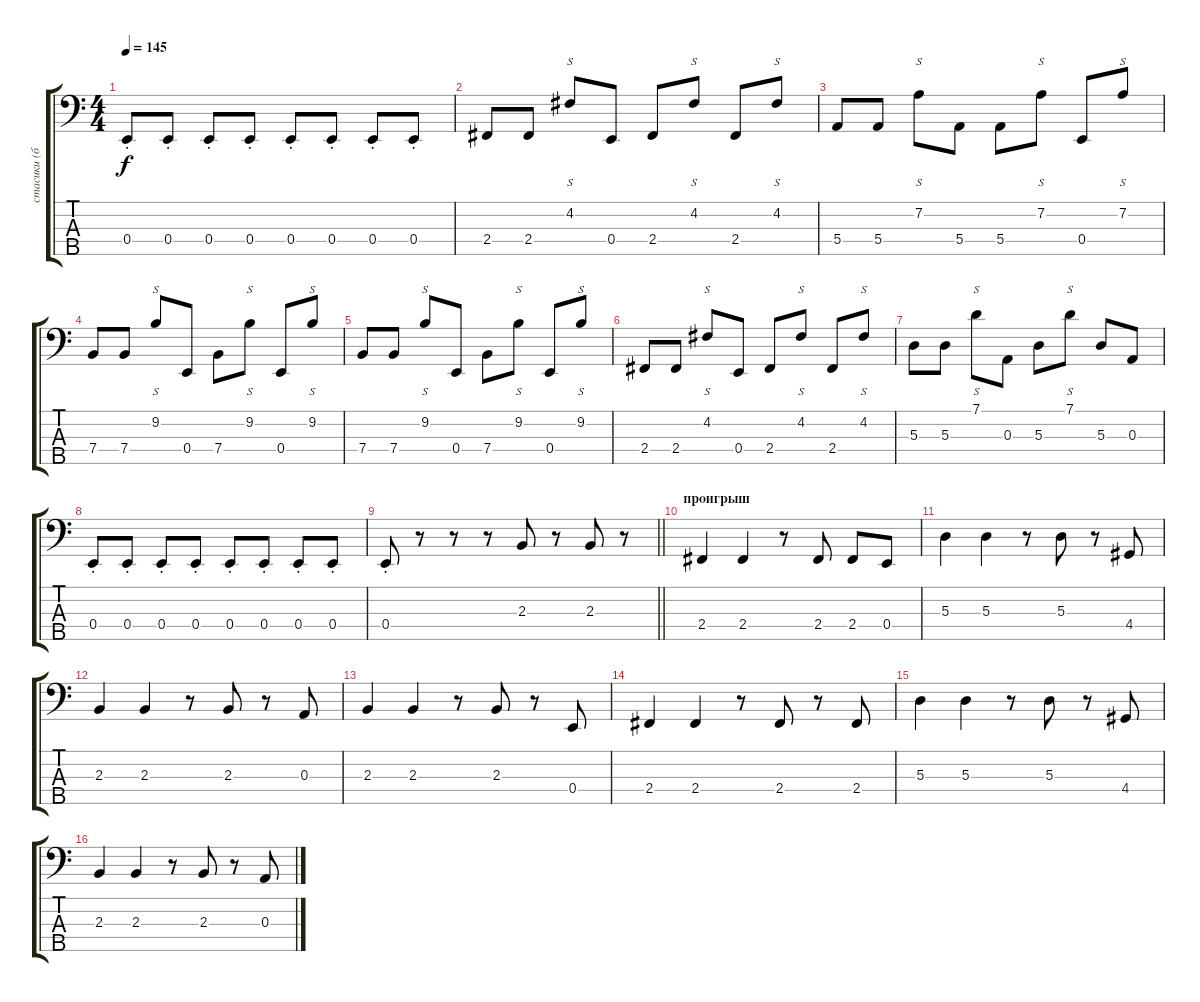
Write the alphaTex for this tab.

\track ("стасики (бас)" "стасики (б") {instrument electricbassfinger}
\staff {score tabs}
\tuning (G2 D2 A1 E1 B0) {hide}
\ts (4 4)
\tempo 145
\clef f4
\ks c
0.4{st}.8{dy f} 0.4{st}.8 0.4{st}.8 0.4{st}.8 0.4{st}.8 0.4{st}.8 0.4{st}.8 0.4{st}.8 |
2.4.8 2.4.8 4.2.8{s} 0.4.8 2.4.8 4.2.8{s} 2.4.8 4.2.8{s} |
5.4.8 5.4.8 7.2.8{s} 5.4.8 5.4.8 7.2.8{s} 0.4.8 7.2.8{s} |
7.4.8 7.4.8 9.2.8{s} 0.4.8 7.4.8 9.2.8{s} 0.4.8 9.2.8{s} |
7.4.8 7.4.8 9.2.8{s} 0.4.8 7.4.8 9.2.8{s} 0.4.8 9.2.8{s} |
2.4.8 2.4.8 4.2.8{s} 0.4.8 2.4.8 4.2.8{s} 2.4.8 4.2.8{s} |
5.3.8 5.3.8 7.1.8{s} 0.3.8 5.3.8 7.1.8{s} 5.3.8 0.3.8 |
0.4{st}.8 0.4{st}.8 0.4{st}.8 0.4{st}.8 0.4{st}.8 0.4{st}.8 0.4{st}.8 0.4{st}.8 |
\barLineRight lightlight
0.4{st}.8 r.8 r.8 r.8 2.3.8 r.8 2.3.8 r.8 |
\section ("" "проигрыш")
2.4.4 2.4.4 r.8 2.4.8 2.4.8 0.4.8 |
5.3.4 5.3.4 r.8 5.3.8 r.8 4.4.8 |
2.3.4 2.3.4 r.8 2.3.8 r.8 0.3.8 |
2.3.4 2.3.4 r.8 2.3.8 r.8 0.4.8 |
2.4.4 2.4.4 r.8 2.4.8 r.8 2.4.8 |
5.3.4 5.3.4 r.8 5.3.8 r.8 4.4.8 |
2.3.4 2.3.4 r.8 2.3.8 r.8 0.3.8
